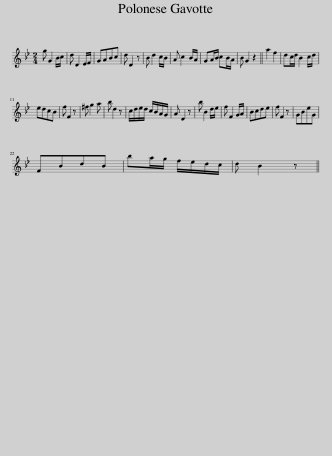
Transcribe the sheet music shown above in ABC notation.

X:1
L:1/8
M:2/4
I:linebreak $
K:Gmin
V:1 treble
V:1
 g G2 B/c/ | d D2 E/F/ | GABc | d D2 z | B d2 c/B/ | %5
 A c2 B/A/ | GA/B/ cB/A/ | B G2 z2 || a2 f2 | dc/d/ B2 c/d/ |$ %10
 edcB | f F2 z | ^f g2 a | b d2 z | c/d/e/d/ c/B/A/G/ | %15
 A D2 z | b B2 d/e/ | f F2 G/A/ | Bcde | f F2 z | %20
 GBeG |$ FBdB | ba/g/ f/e/d/c/ | d B2 z || %24
